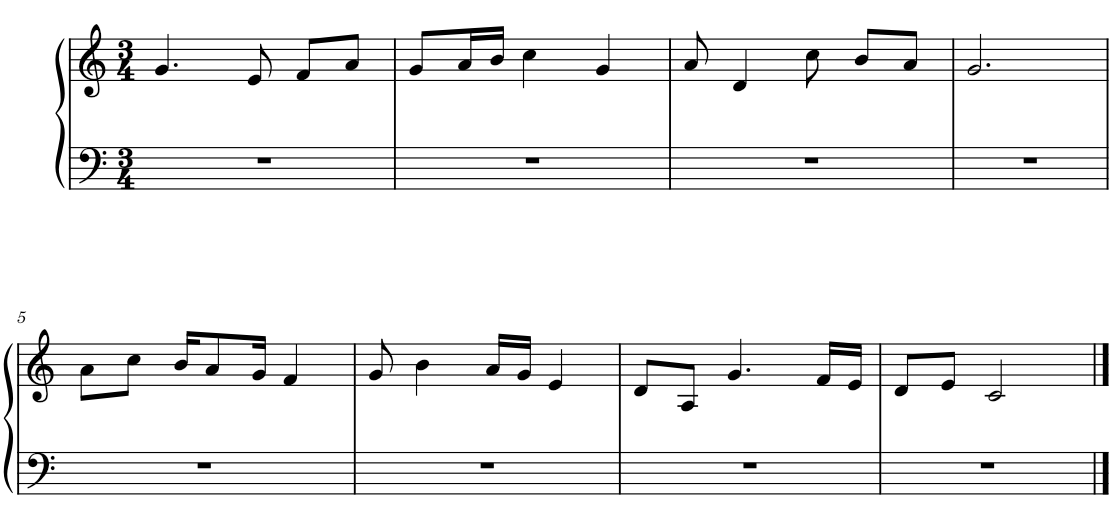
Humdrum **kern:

**kern	**kern
*part1	*part1
*staff2	*staff1
*I"P1	*
*clefF4	*clefG2
*k[]	*k[]
*M3/4	*M3/4
=1	=1
2.r	4.g/
.	8e/
.	8f/L
.	8a/J
=2	=2
2.r	8g/L
.	16a/L
.	16b/JJ
.	4cc\
.	4g/
=3	=3
2.r	8a/
.	4d/
.	8cc\
.	8b/L
.	8a/J
=4	=4
2.r	2.g/
!!LO:LB:g=z
=5	=5
2.r	8a\L
.	8cc\J
.	16b/KL
.	8a/
.	16g/Jk
.	4f/
=6	=6
2.r	8g/
.	4b\
.	16a/LL
.	16g/JJ
.	4e/
=7	=7
2.r	8d/L
.	8A/J
.	4.g/
.	16f/LL
.	16e/JJ
=8	=8
2.r	8d/L
.	8e/J
.	2c/
==	==
*-	*-
